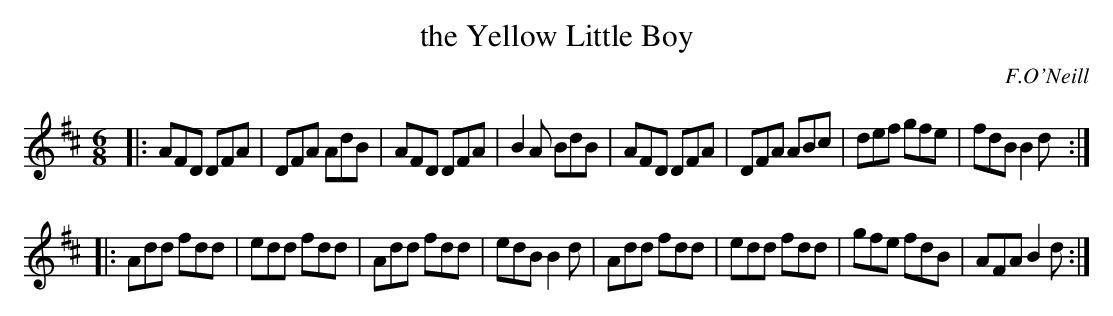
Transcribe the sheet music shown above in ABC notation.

X:1
T: the Yellow Little Boy
O: F.O'Neill
M: 6/8
L: 1/8
K: D
|:\
AFD DFA | DFA AdB | AFD DFA | B2 A BdB |\
AFD DFA | DFA ABc | def gfe | fdB B2 d :|
|:\
Add fdd | edd fdd | Add fdd | edB B2 d |\
Add fdd | edd fdd | gfe fdB | AFA B2 d :|
